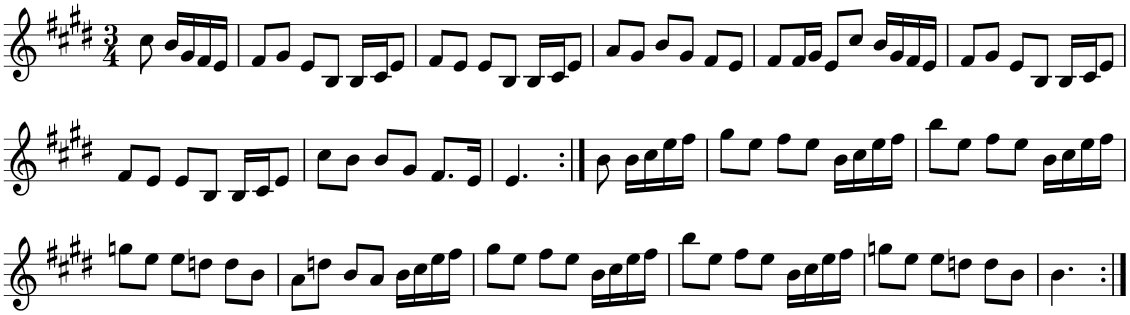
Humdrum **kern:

**kern
*part1
*staff1
*I"Piano
*I'Pno
*clefG2
*k[f#c#g#d#]
*E:
*M3/4
=1
8cc#\
16b/LL
16g#/
16f#/
16e/JJ
=2
8f#/L
8g#/J
8e/L
8B/J
16B/LL
16c#/J
8e/J
=3
8f#/L
8e/J
8e/L
8B/J
16B/LL
16c#/J
8e/J
=4
8a/L
8g#/J
8b/L
8g#/J
8f#/L
8e/J
=5
8f#/L
16f#/L
16g#/JJ
8e/L
8cc#/J
16b/LL
16g#/
16f#/
16e/JJ
=6
8f#/L
8g#/J
8e/L
8B/J
16B/LL
16c#/J
8e/J
!!LO:LB:g=z
=7
8f#/L
8e/J
8e/L
8B/J
16B/LL
16c#/J
8e/J
=8
8cc#\L
8b\J
8b/L
8g#/J
8.f#/L
16e/Jk
=9
4.e/
=10:|!
8b\
16b\LL
16cc#\
16ee\
16ff#\JJ
=11
8gg#\L
8ee\J
8ff#\L
8ee\J
16b\LL
16cc#\
16ee\
16ff#\JJ
=12
8bb\L
8ee\J
8ff#\L
8ee\J
16b\LL
16cc#\
16ee\
16ff#\JJ
!!LO:LB:g=z
=13
8ggn\L
8ee\J
8ee\L
8ddn\J
8dd\L
8b\J
=14
8a\L
8ddn\J
8b/L
8a/J
16b\LL
16cc#\
16ee\
16ff#\JJ
=15
8gg#\L
8ee\J
8ff#\L
8ee\J
16b\LL
16cc#\
16ee\
16ff#\JJ
=16
8bb\L
8ee\J
8ff#\L
8ee\J
16b\LL
16cc#\
16ee\
16ff#\JJ
=17
8ggn\L
8ee\J
8ee\L
8ddn\J
8dd\L
8b\J
=18
4.b\
=:|!
*-
